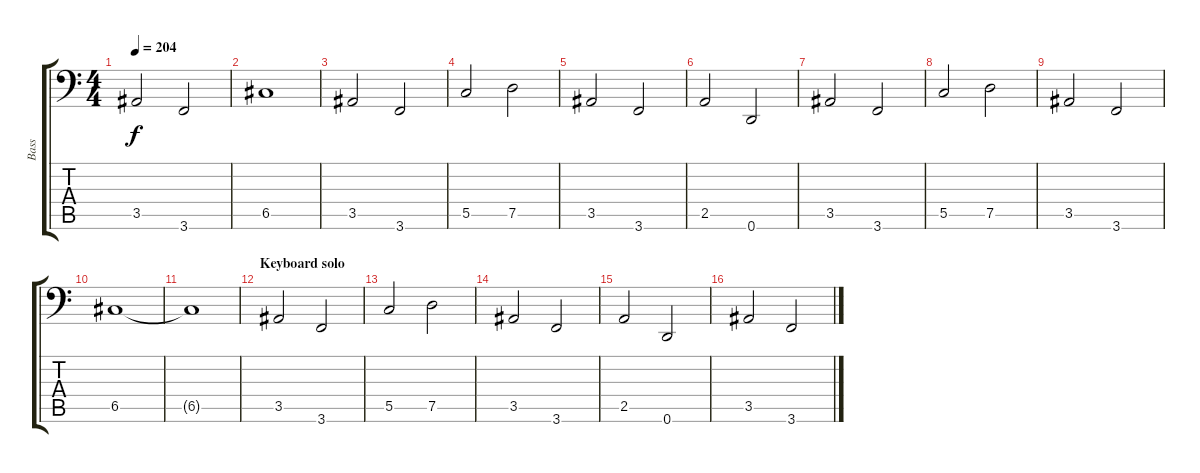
\track ("Bass" "Bass") {instrument electricbasspick}
\staff {score tabs}
\tuning (D3 A2 F2 C2 G1 D1) {hide}
\ts (4 4)
\tempo 204
\clef f4
\ks c
3.5.2{dy f} 3.6.2 |
6.5.1 |
3.5.2 3.6.2 |
5.5.2 7.5.2 |
3.5.2 3.6.2 |
2.5.2 0.6.2 |
3.5.2 3.6.2 |
5.5.2 7.5.2 |
3.5.2 3.6.2 |
6.5.1 |
6.5{t}.1 |
\section ("" "Keyboard solo")
3.5.2 3.6.2 |
5.5.2 7.5.2 |
3.5.2 3.6.2 |
2.5.2 0.6.2 |
3.5.2 3.6.2
